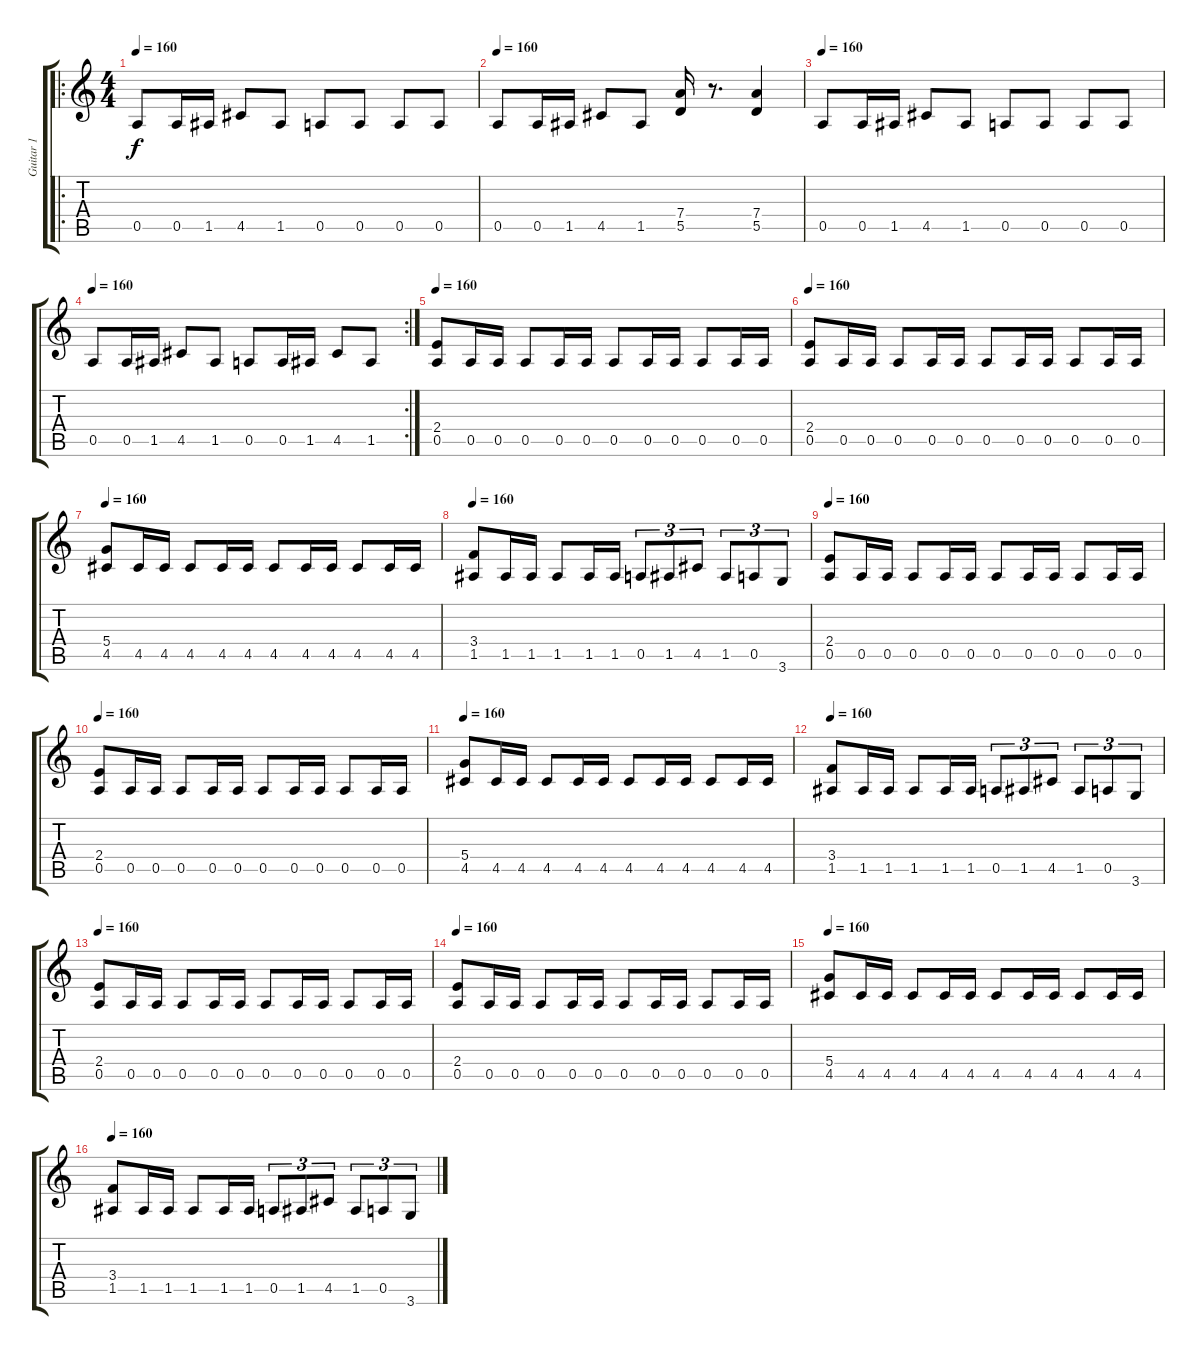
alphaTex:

\track ("Guitar 1" "Guitar 1") {instrument distortionguitar}
\staff {score tabs}
\tuning (E4 B3 G3 D3 A2 E2) {hide}
\ro
\ts (4 4)
\tempo 160
\clef g2
\ks c
0.5.8{dy f} 0.5.16 1.5.16 4.5.8 1.5.8 0.5.8 0.5.8 0.5.8 0.5.8 |
\tempo 160
0.5.8 0.5.16 1.5.16 4.5.8 1.5.8 (7.4 5.5).16 r.8{d} (7.4 5.5).4 |
\tempo 160
0.5.8 0.5.16 1.5.16 4.5.8 1.5.8 0.5.8 0.5.8 0.5.8 0.5.8 |
\rc 2
\tempo 160
0.5.8 0.5.16 1.5.16 4.5.8 1.5.8 0.5.8 0.5.16 1.5.16 4.5.8 1.5.8 |
\tempo 160
(2.4 0.5).8 0.5.16 0.5.16 0.5.8 0.5.16 0.5.16 0.5.8 0.5.16 0.5.16 0.5.8 0.5.16 0.5.16 |
\tempo 160
(2.4 0.5).8 0.5.16 0.5.16 0.5.8 0.5.16 0.5.16 0.5.8 0.5.16 0.5.16 0.5.8 0.5.16 0.5.16 |
\tempo 160
(5.4 4.5).8 4.5.16 4.5.16 4.5.8 4.5.16 4.5.16 4.5.8 4.5.16 4.5.16 4.5.8 4.5.16 4.5.16 |
\tempo 160
(3.4 1.5).8 1.5.16 1.5.16 1.5.8 1.5.16 1.5.16 0.5.8{tu (3 2)} 1.5.8{tu (3 2)} 4.5.8{tu (3 2)} 1.5.8{tu (3 2)} 0.5.8{tu (3 2)} 3.6.8{tu (3 2)} |
\tempo 160
(2.4 0.5).8 0.5.16 0.5.16 0.5.8 0.5.16 0.5.16 0.5.8 0.5.16 0.5.16 0.5.8 0.5.16 0.5.16 |
\tempo 160
(2.4 0.5).8 0.5.16 0.5.16 0.5.8 0.5.16 0.5.16 0.5.8 0.5.16 0.5.16 0.5.8 0.5.16 0.5.16 |
\tempo 160
(5.4 4.5).8 4.5.16 4.5.16 4.5.8 4.5.16 4.5.16 4.5.8 4.5.16 4.5.16 4.5.8 4.5.16 4.5.16 |
\tempo 160
(3.4 1.5).8 1.5.16 1.5.16 1.5.8 1.5.16 1.5.16 0.5.8{tu (3 2)} 1.5.8{tu (3 2)} 4.5.8{tu (3 2)} 1.5.8{tu (3 2)} 0.5.8{tu (3 2)} 3.6.8{tu (3 2)} |
\tempo 160
(2.4 0.5).8 0.5.16 0.5.16 0.5.8 0.5.16 0.5.16 0.5.8 0.5.16 0.5.16 0.5.8 0.5.16 0.5.16 |
\tempo 160
(2.4 0.5).8 0.5.16 0.5.16 0.5.8 0.5.16 0.5.16 0.5.8 0.5.16 0.5.16 0.5.8 0.5.16 0.5.16 |
\tempo 160
(5.4 4.5).8 4.5.16 4.5.16 4.5.8 4.5.16 4.5.16 4.5.8 4.5.16 4.5.16 4.5.8 4.5.16 4.5.16 |
\tempo 160
(3.4 1.5).8 1.5.16 1.5.16 1.5.8 1.5.16 1.5.16 0.5.8{tu (3 2)} 1.5.8{tu (3 2)} 4.5.8{tu (3 2)} 1.5.8{tu (3 2)} 0.5.8{tu (3 2)} 3.6.8{tu (3 2)}
